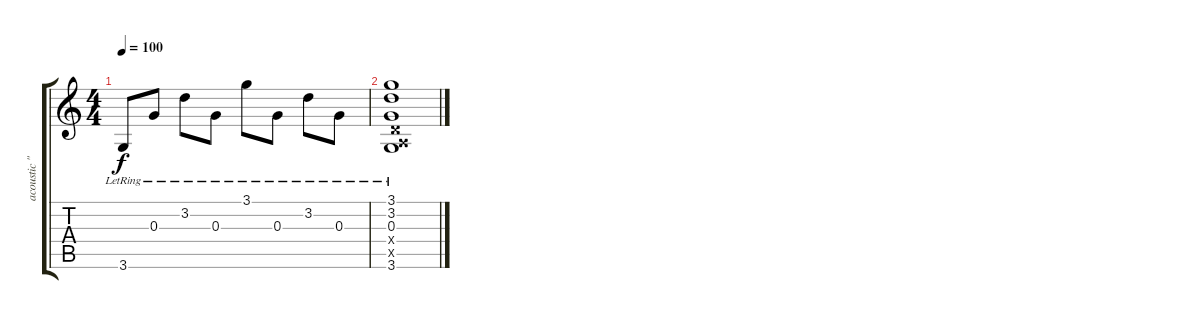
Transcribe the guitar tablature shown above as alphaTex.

\track ("acoustic \"Bok Van Blerk\"" "acoustic \"") {instrument acousticguitarsteel}
\staff {score tabs}
\tuning (E4 B3 G3 D3 A2 E2) {hide}
\ts (4 4)
\tempo 100
\clef g2
\ks c
3.6{lr}.8{dy f} 0.3{lr}.8 3.2{lr}.8 0.3{lr}.8 3.1{lr}.8 0.3{lr}.8 3.2{lr}.8 0.3{lr}.8 |
(3.1{lr} 3.2{lr} 0.3{lr} 0.4{x} 0.5{x} 3.6{lr}).1
